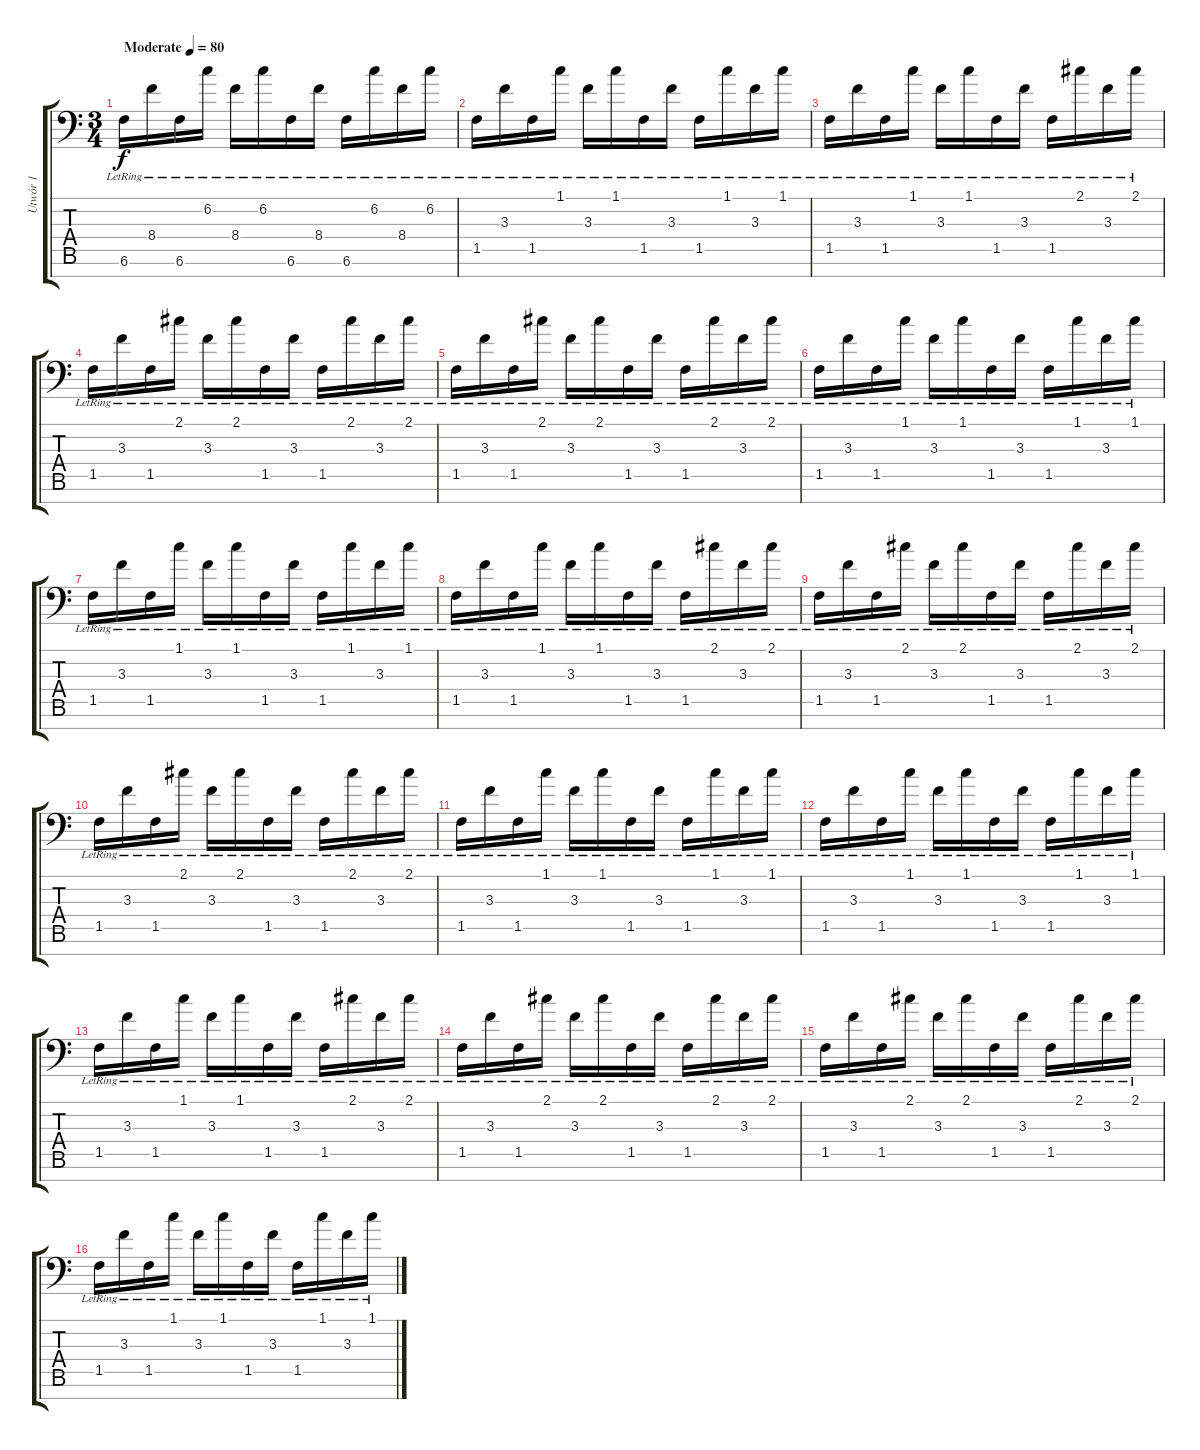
\track ("Utwór 1" "Utwór 1") {instrument electricguitarjazz}
\staff {score tabs}
\tuning (B3 Gb3 D3 A2 E2 B1 E1) {hide}
\ts (3 4)
\tempo (80 "Moderate")
\clef f4
\ks c
6.6{lr}.16{dy f instrument electricguitarjazz} 8.4{lr}.16 6.6{lr}.16 6.2{lr}.16 8.4{lr}.16 6.2{lr}.16 6.6{lr}.16 8.4{lr}.16 6.6{lr}.16 6.2{lr}.16 8.4{lr}.16 6.2{lr}.16 |
1.5{lr}.16 3.3{lr}.16 1.5{lr}.16 1.1{lr}.16 3.3{lr}.16 1.1{lr}.16 1.5{lr}.16 3.3{lr}.16 1.5{lr}.16 1.1{lr}.16 3.3{lr}.16 1.1{lr}.16 |
1.5{lr}.16 3.3{lr}.16 1.5{lr}.16 1.1{lr}.16 3.3{lr}.16 1.1{lr}.16 1.5{lr}.16 3.3{lr}.16 1.5{lr}.16 2.1{lr}.16 3.3{lr}.16 2.1{lr}.16 |
1.5{lr}.16 3.3{lr}.16 1.5{lr}.16 2.1{lr}.16 3.3{lr}.16 2.1{lr}.16 1.5{lr}.16 3.3{lr}.16 1.5{lr}.16 2.1{lr}.16 3.3{lr}.16 2.1{lr}.16 |
1.5{lr}.16 3.3{lr}.16 1.5{lr}.16 2.1{lr}.16 3.3{lr}.16 2.1{lr}.16 1.5{lr}.16 3.3{lr}.16 1.5{lr}.16 2.1{lr}.16 3.3{lr}.16 2.1{lr}.16 |
1.5{lr}.16 3.3{lr}.16 1.5{lr}.16 1.1{lr}.16 3.3{lr}.16 1.1{lr}.16 1.5{lr}.16 3.3{lr}.16 1.5{lr}.16 1.1{lr}.16 3.3{lr}.16 1.1{lr}.16 |
1.5{lr}.16 3.3{lr}.16 1.5{lr}.16 1.1{lr}.16 3.3{lr}.16 1.1{lr}.16 1.5{lr}.16 3.3{lr}.16 1.5{lr}.16 1.1{lr}.16 3.3{lr}.16 1.1{lr}.16 |
1.5{lr}.16 3.3{lr}.16 1.5{lr}.16 1.1{lr}.16 3.3{lr}.16 1.1{lr}.16 1.5{lr}.16 3.3{lr}.16 1.5{lr}.16 2.1{lr}.16 3.3{lr}.16 2.1{lr}.16 |
1.5{lr}.16 3.3{lr}.16 1.5{lr}.16 2.1{lr}.16 3.3{lr}.16 2.1{lr}.16 1.5{lr}.16 3.3{lr}.16 1.5{lr}.16 2.1{lr}.16 3.3{lr}.16 2.1{lr}.16 |
1.5{lr}.16 3.3{lr}.16 1.5{lr}.16 2.1{lr}.16 3.3{lr}.16 2.1{lr}.16 1.5{lr}.16 3.3{lr}.16 1.5{lr}.16 2.1{lr}.16 3.3{lr}.16 2.1{lr}.16 |
1.5{lr}.16 3.3{lr}.16 1.5{lr}.16 1.1{lr}.16 3.3{lr}.16 1.1{lr}.16 1.5{lr}.16 3.3{lr}.16 1.5{lr}.16 1.1{lr}.16 3.3{lr}.16 1.1{lr}.16 |
1.5{lr}.16 3.3{lr}.16 1.5{lr}.16 1.1{lr}.16 3.3{lr}.16 1.1{lr}.16 1.5{lr}.16 3.3{lr}.16 1.5{lr}.16 1.1{lr}.16 3.3{lr}.16 1.1{lr}.16 |
1.5{lr}.16 3.3{lr}.16 1.5{lr}.16 1.1{lr}.16 3.3{lr}.16 1.1{lr}.16 1.5{lr}.16 3.3{lr}.16 1.5{lr}.16 2.1{lr}.16 3.3{lr}.16 2.1{lr}.16 |
1.5{lr}.16 3.3{lr}.16 1.5{lr}.16 2.1{lr}.16 3.3{lr}.16 2.1{lr}.16 1.5{lr}.16 3.3{lr}.16 1.5{lr}.16 2.1{lr}.16 3.3{lr}.16 2.1{lr}.16 |
1.5{lr}.16 3.3{lr}.16 1.5{lr}.16 2.1{lr}.16 3.3{lr}.16 2.1{lr}.16 1.5{lr}.16 3.3{lr}.16 1.5{lr}.16 2.1{lr}.16 3.3{lr}.16 2.1{lr}.16 |
1.5{lr}.16 3.3{lr}.16 1.5{lr}.16 1.1{lr}.16 3.3{lr}.16 1.1{lr}.16 1.5{lr}.16 3.3{lr}.16 1.5{lr}.16 1.1{lr}.16 3.3{lr}.16 1.1{lr}.16
